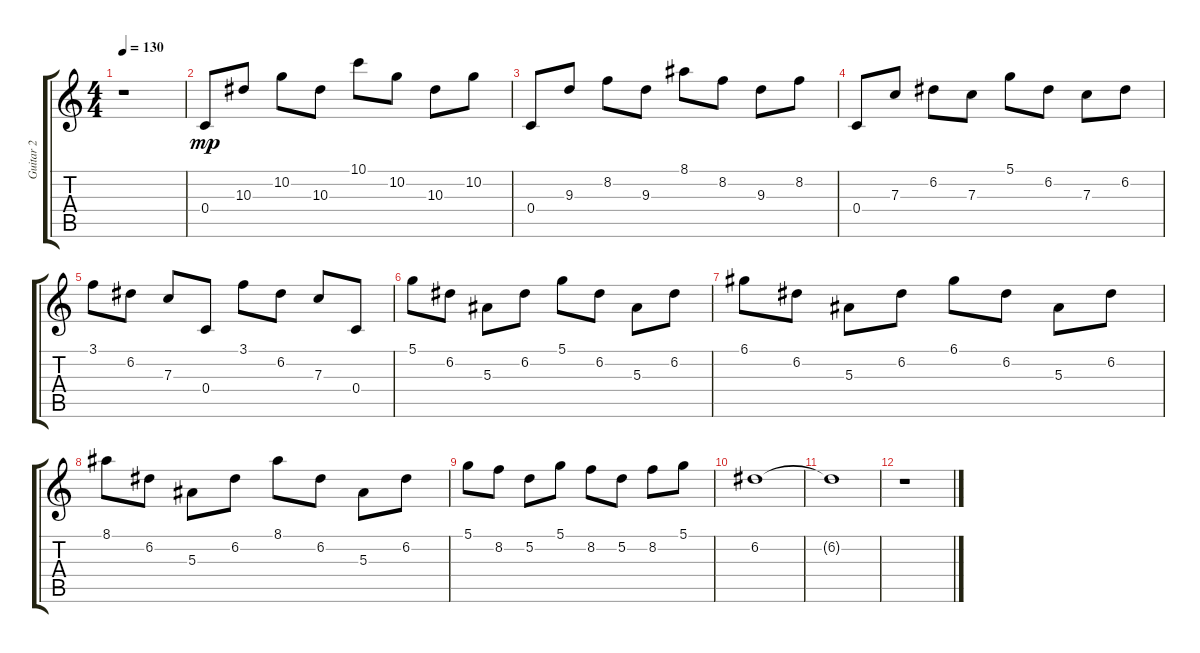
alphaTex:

\track ("Guitar 2" "Guitar 2") {instrument electricguitarclean}
\staff {score tabs}
\tuning (D4 A3 F3 C3 G2 C2) {hide}
\ts (4 4)
\tempo 130
\clef g2
\ks c
r.1{dy mf} |
0.4.8{dy mp} 10.3.8 10.2.8 10.3.8 10.1.8 10.2.8 10.3.8 10.2.8 |
0.4.8 9.3.8 8.2.8 9.3.8 8.1.8 8.2.8 9.3.8 8.2.8 |
0.4.8 7.3.8 6.2.8 7.3.8 5.1.8 6.2.8 7.3.8 6.2.8 |
3.1.8 6.2.8 7.3.8 0.4.8 3.1.8 6.2.8 7.3.8 0.4.8 |
5.1.8 6.2.8 5.3.8 6.2.8 5.1.8 6.2.8 5.3.8 6.2.8 |
6.1.8 6.2.8 5.3.8 6.2.8 6.1.8 6.2.8 5.3.8 6.2.8 |
8.1.8 6.2.8 5.3.8 6.2.8 8.1.8 6.2.8 5.3.8 6.2.8 |
5.1.8 8.2.8 5.2.8 5.1.8 8.2.8 5.2.8 8.2.8 5.1.8 |
6.2.1 |
6.2{t}.1 |
r.1
